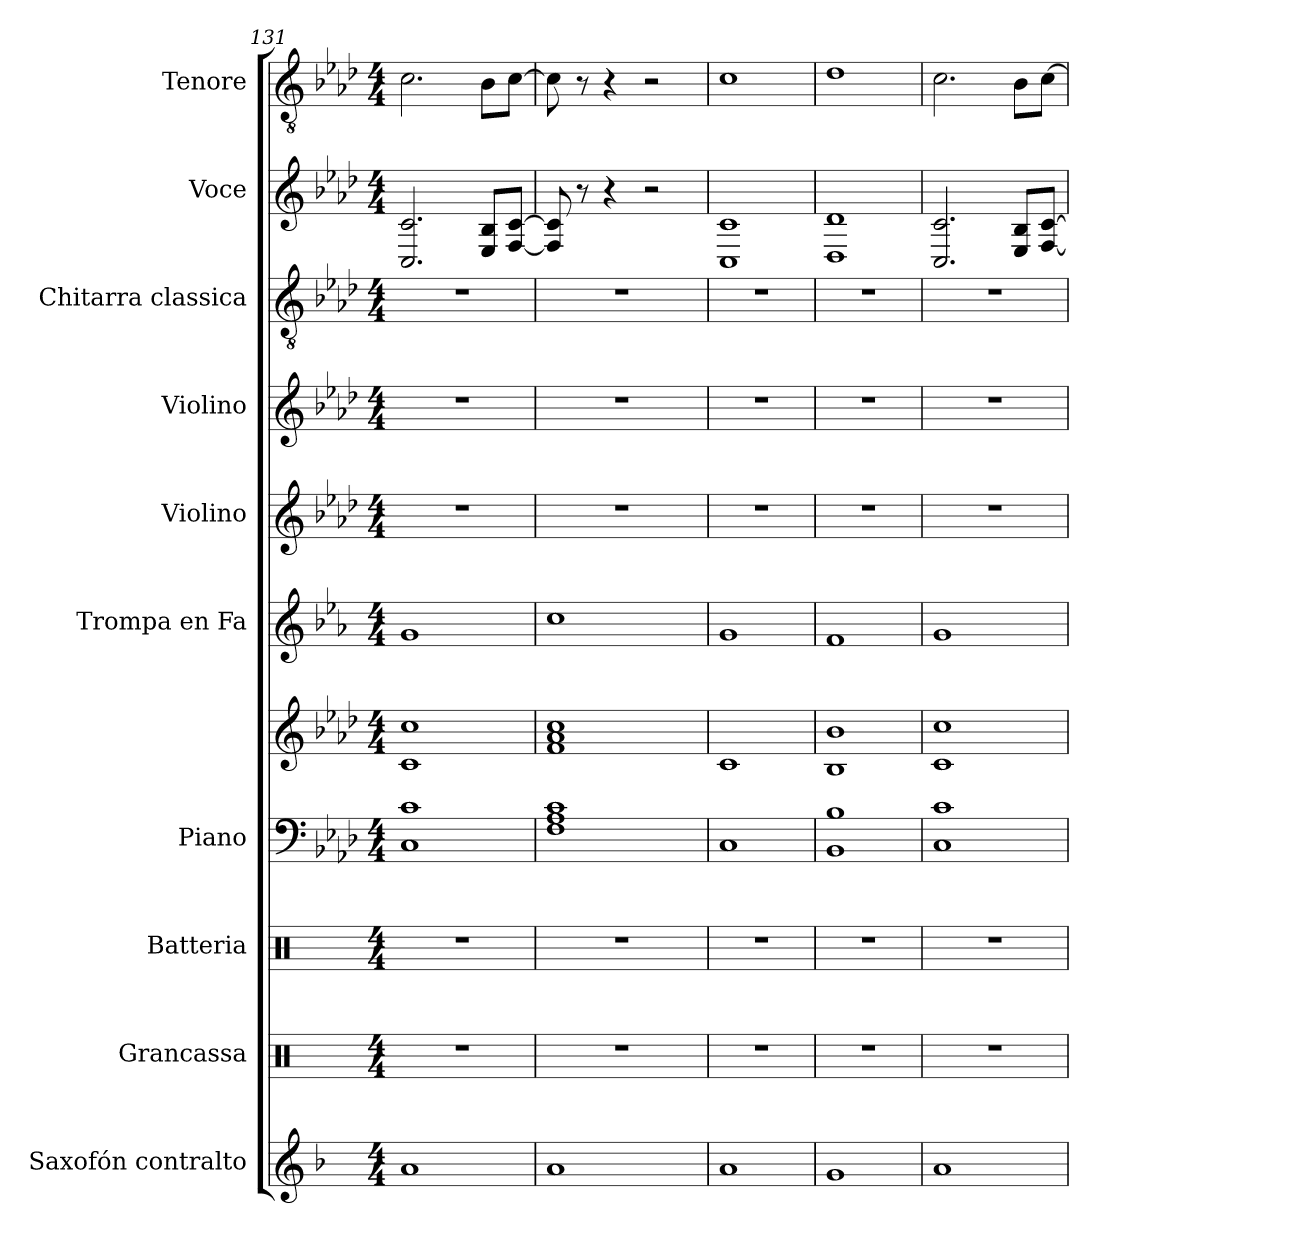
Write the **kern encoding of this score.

**kern	**kern	**kern	**kern	**kern	**kern	**kern	**kern	**kern	**kern	**kern
*part10	*part9	*part8	*part7	*part7	*part6	*part5	*part4	*part3	*part2	*part1
*staff11	*staff10	*staff9	*staff8	*staff7	*staff6	*staff5	*staff4	*staff3	*staff2	*staff1
*I"Saxofón contralto	*I"Grancassa	*I"Batteria	*I"Piano	*	*I"Trompa en Fa	*I"Violino	*I"Violino	*I"Chitarra classica	*I"Voce	*I"Tenore
*I'Sax. Ctrl.	*I'Gc.	*I'Batt.	*	*	*I'Trmp. Fa	*I'Vln.	*I'Vln.	*I'Chit. cl.	*I'Vo.	*I'T.
*clefG2	*clefX	*clefX	*clefF4	*clefG2	*clefG2	*clefG2	*clefG2	*clefGv2	*clefG2	*clefGv2
*ITrd5c9	*	*	*	*	*ITrd4c7	*	*	*	*	*
*k[b-e-a-d-]	*k[]	*k[]	*k[b-e-a-d-]	*k[b-e-a-d-]	*k[b-e-a-d-]	*k[b-e-a-d-]	*k[b-e-a-d-]	*k[b-e-a-d-]	*k[b-e-a-d-]	*k[b-e-a-d-]
*M4/4	*M4/4	*M4/4	*M4/4	*M4/4	*M4/4	*M4/4	*M4/4	*M4/4	*M4/4	*M4/4
=131	=131	=131	=131	=131	=131	=131	=131	=131	=131	=131
1c	1r	1r	1C 1c	1c 1cc	1c	1r	1r	1r	2.C/ 2.c/	2.c\
.	.	.	.	.	.	.	.	.	8E-/ 8B-/L	8B-\L
.	.	.	.	.	.	.	.	.	[8F/ [8c/J	[8c\J
=132	=132	=132	=132	=132	=132	=132	=132	=132	=132	=132
1c	1r	1r	1F 1A- 1c	1f 1a- 1cc	1f	1r	1r	1r	8F/] 8c/]	8c\]
.	.	.	.	.	.	.	.	.	8r	8r
.	.	.	.	.	.	.	.	.	4r	4r
.	.	.	.	.	.	.	.	.	2r	2r
=133	=133	=133	=133	=133	=133	=133	=133	=133	=133	=133
1c	1r	1r	1C	1c	1c	1r	1r	1r	1C 1c	1c
=134	=134	=134	=134	=134	=134	=134	=134	=134	=134	=134
1B-	1r	1r	1BB- 1B-	1B- 1b-	1B-	1r	1r	1r	1D- 1d-	1d-
!!LO:PB:g=z
=135	=135	=135	=135	=135	=135	=135	=135	=135	=135	=135
1c	1r	1r	1C 1c	1c 1cc	1c	1r	1r	1r	2.C/ 2.c/	2.c\
.	.	.	.	.	.	.	.	.	8E-/ 8B-/L	8B-\L
.	.	.	.	.	.	.	.	.	[8F/ [8c/J	[8c\J
=	=	=	=	=	=	=	=	=	=	=
*-	*-	*-	*-	*-	*-	*-	*-	*-	*-	*-
